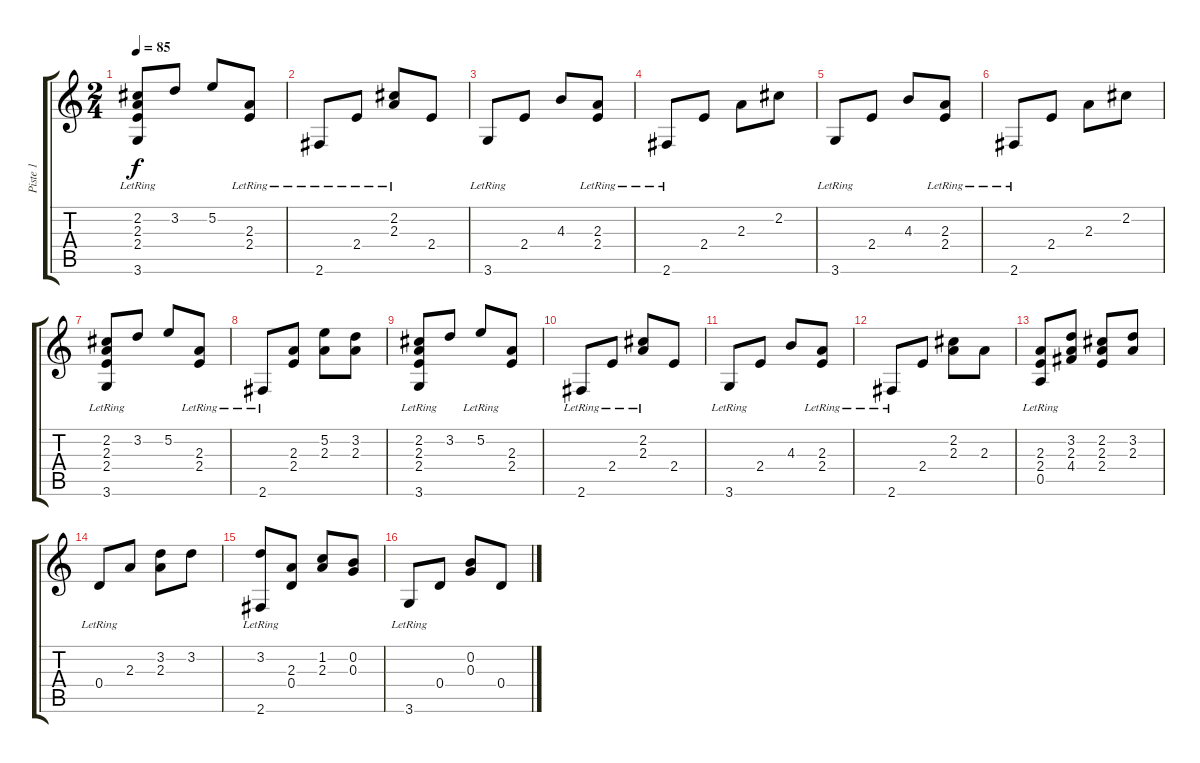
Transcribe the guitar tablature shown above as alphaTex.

\track ("Piste 1" "Piste 1") {instrument acousticguitarnylon}
\staff {score tabs}
\tuning (E4 B3 G3 D3 A2 E2) {hide}
\ts (2 4)
\tempo 85
\clef g2
\ks c
(2.2 2.3 2.4 3.6{lr}).8{dy f} 3.2.8 5.2.8 (2.3{lr} 2.4).8 |
2.6{lr}.8 2.4{lr}.8 (2.2 2.3{lr}).8 2.4.8 |
3.6{lr}.8 2.4.8 4.3.8 (2.3{lr} 2.4).8 |
2.6{lr}.8 2.4.8 2.3.8 2.2.8 |
3.6{lr}.8 2.4.8 4.3.8 (2.3{lr} 2.4).8 |
2.6{lr}.8 2.4.8 2.3.8 2.2.8 |
(2.2 2.3 2.4 3.6{lr}).8 3.2.8 5.2.8 (2.3{lr} 2.4).8 |
2.6{lr}.8 (2.3 2.4).8 (5.2 2.3).8 (3.2 2.3).8 |
(2.2 2.3 2.4 3.6{lr}).8 3.2.8 5.2{lr}.8 (2.3 2.4).8 |
2.6{lr}.8 2.4{lr}.8 (2.2 2.3{lr}).8 2.4.8 |
3.6{lr}.8 2.4.8 4.3.8 (2.3{lr} 2.4).8 |
2.6{lr}.8 2.4.8 (2.2 2.3).8 2.3.8 |
(2.3 2.4 0.5{lr}).8 (3.2 2.3 4.4).8 (2.2 2.3 2.4).8 (3.2 2.3).8 |
0.4{lr}.8 2.3.8 (3.2 2.3).8 3.2.8 |
(3.2 2.6{lr}).8 (2.3 0.4).8 (1.2 2.3).8 (0.2 0.3).8 |
3.6{lr}.8 0.4.8 (0.2 0.3).8 0.4.8
